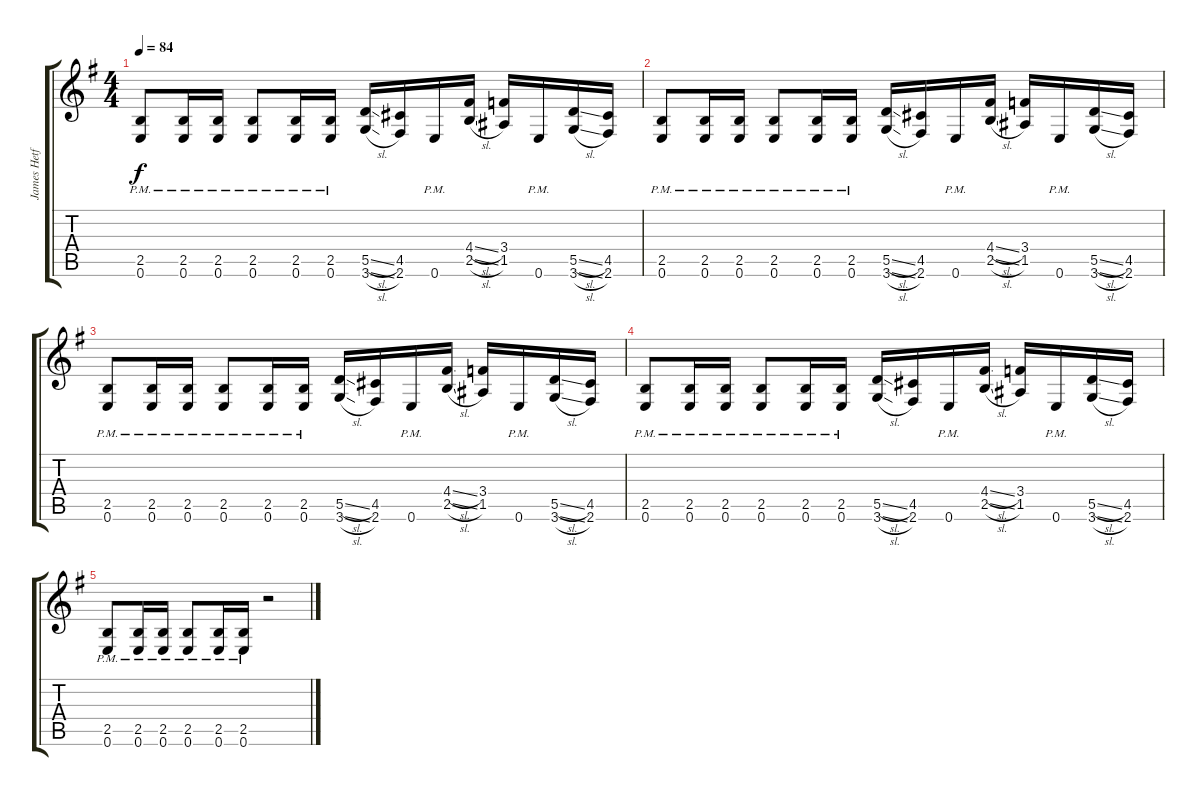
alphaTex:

\track ("James Hetfield" "James Hetf") {instrument distortionguitar}
\staff {score tabs}
\tuning (E4 B3 G3 D3 A2 E2) {hide}
\ts (4 4)
\tempo 84
\clef g2
\ks eminor
(2.5{pm} 0.6{pm}).8{dy f} (2.5{pm} 0.6{pm}).16 (2.5{pm} 0.6{pm}).16 (2.5{pm} 0.6{pm}).8 (2.5{pm} 0.6{pm}).16 (2.5{pm} 0.6{pm}).16 (5.5{sl} 3.6{sl}).16 (4.5 2.6).16 0.6{pm}.16 (4.4{sl} 2.5{sl}).16 (3.4 1.5).16 0.6{pm}.16 (5.5{sl} 3.6{sl}).16 (4.5 2.6).16 |
(2.5{pm} 0.6{pm}).8 (2.5{pm} 0.6{pm}).16 (2.5{pm} 0.6{pm}).16 (2.5{pm} 0.6{pm}).8 (2.5{pm} 0.6{pm}).16 (2.5{pm} 0.6{pm}).16 (5.5{sl} 3.6{sl}).16 (4.5 2.6).16 0.6{pm}.16 (4.4{sl} 2.5{sl}).16 (3.4 1.5).16 0.6{pm}.16 (5.5{sl} 3.6{sl}).16 (4.5 2.6).16 |
(2.5{pm} 0.6{pm}).8 (2.5{pm} 0.6{pm}).16 (2.5{pm} 0.6{pm}).16 (2.5{pm} 0.6{pm}).8 (2.5{pm} 0.6{pm}).16 (2.5{pm} 0.6{pm}).16 (5.5{sl} 3.6{sl}).16 (4.5 2.6).16 0.6{pm}.16 (4.4{sl} 2.5{sl}).16 (3.4 1.5).16 0.6{pm}.16 (5.5{sl} 3.6{sl}).16 (4.5 2.6).16 |
(2.5{pm} 0.6{pm}).8 (2.5{pm} 0.6{pm}).16 (2.5{pm} 0.6{pm}).16 (2.5{pm} 0.6{pm}).8 (2.5{pm} 0.6{pm}).16 (2.5{pm} 0.6{pm}).16 (5.5{sl} 3.6{sl}).16 (4.5 2.6).16 0.6{pm}.16 (4.4{sl} 2.5{sl}).16 (3.4 1.5).16 0.6{pm}.16 (5.5{sl} 3.6{sl}).16 (4.5 2.6).16 |
(2.5{pm} 0.6{pm}).8 (2.5{pm} 0.6{pm}).16 (2.5{pm} 0.6{pm}).16 (2.5{pm} 0.6{pm}).8 (2.5{pm} 0.6{pm}).16 (2.5{pm} 0.6{pm}).16 r.2
